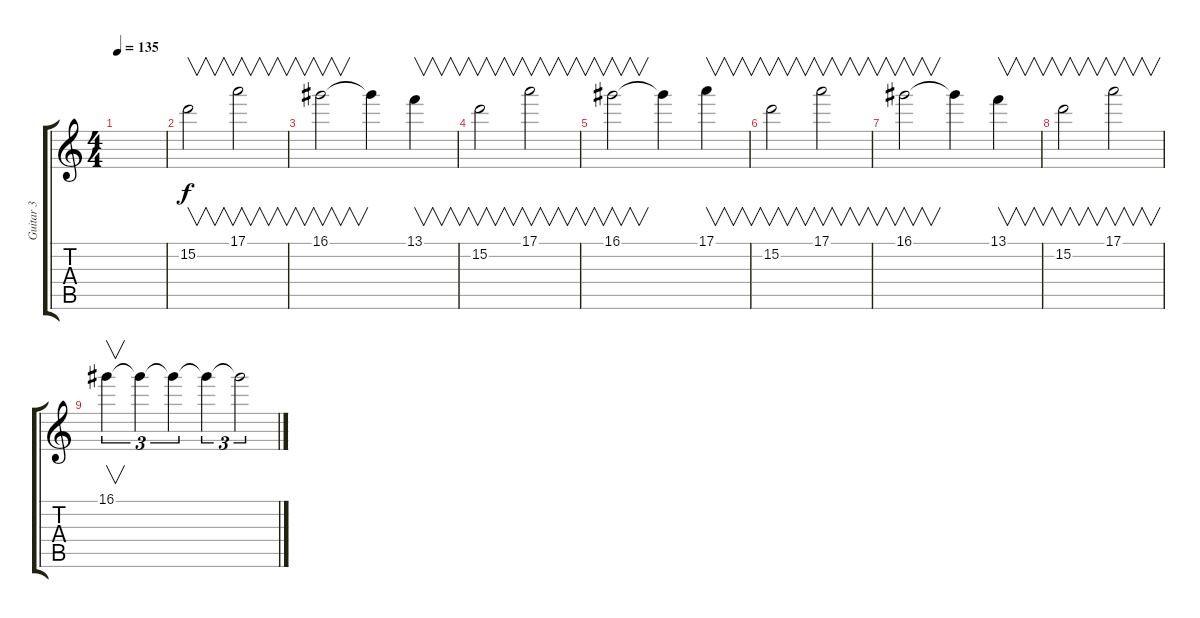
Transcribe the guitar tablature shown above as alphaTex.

\track ("Guitar 3" "Guitar 3") {instrument distortionguitar}
\staff {score tabs}
\tuning (E4 B3 G3 D3 A2 D2) {hide}
\ts (4 4)
\tempo 135
\clef g2
\ks c
|
15.2.2{v balance 8} 17.1.2{v} |
16.1.2{v} 16.1{t}.4 13.1.4{v} |
15.2.2{v balance 8} 17.1.2{v} |
16.1.2{v} 16.1{t}.4 17.1.4{v} |
15.2.2{v balance 8} 17.1.2{v} |
16.1.2{v} 16.1{t}.4 13.1.4{v} |
15.2.2{v balance 8} 17.1.2{v} |
16.1.4{v tu (3 2)} 16.1{t}.4{tu (3 2)} 16.1{t}.4{tu (3 2)} 16.1{t}.4{tu (3 2)} 16.1{t}.2{tu (3 2)}
